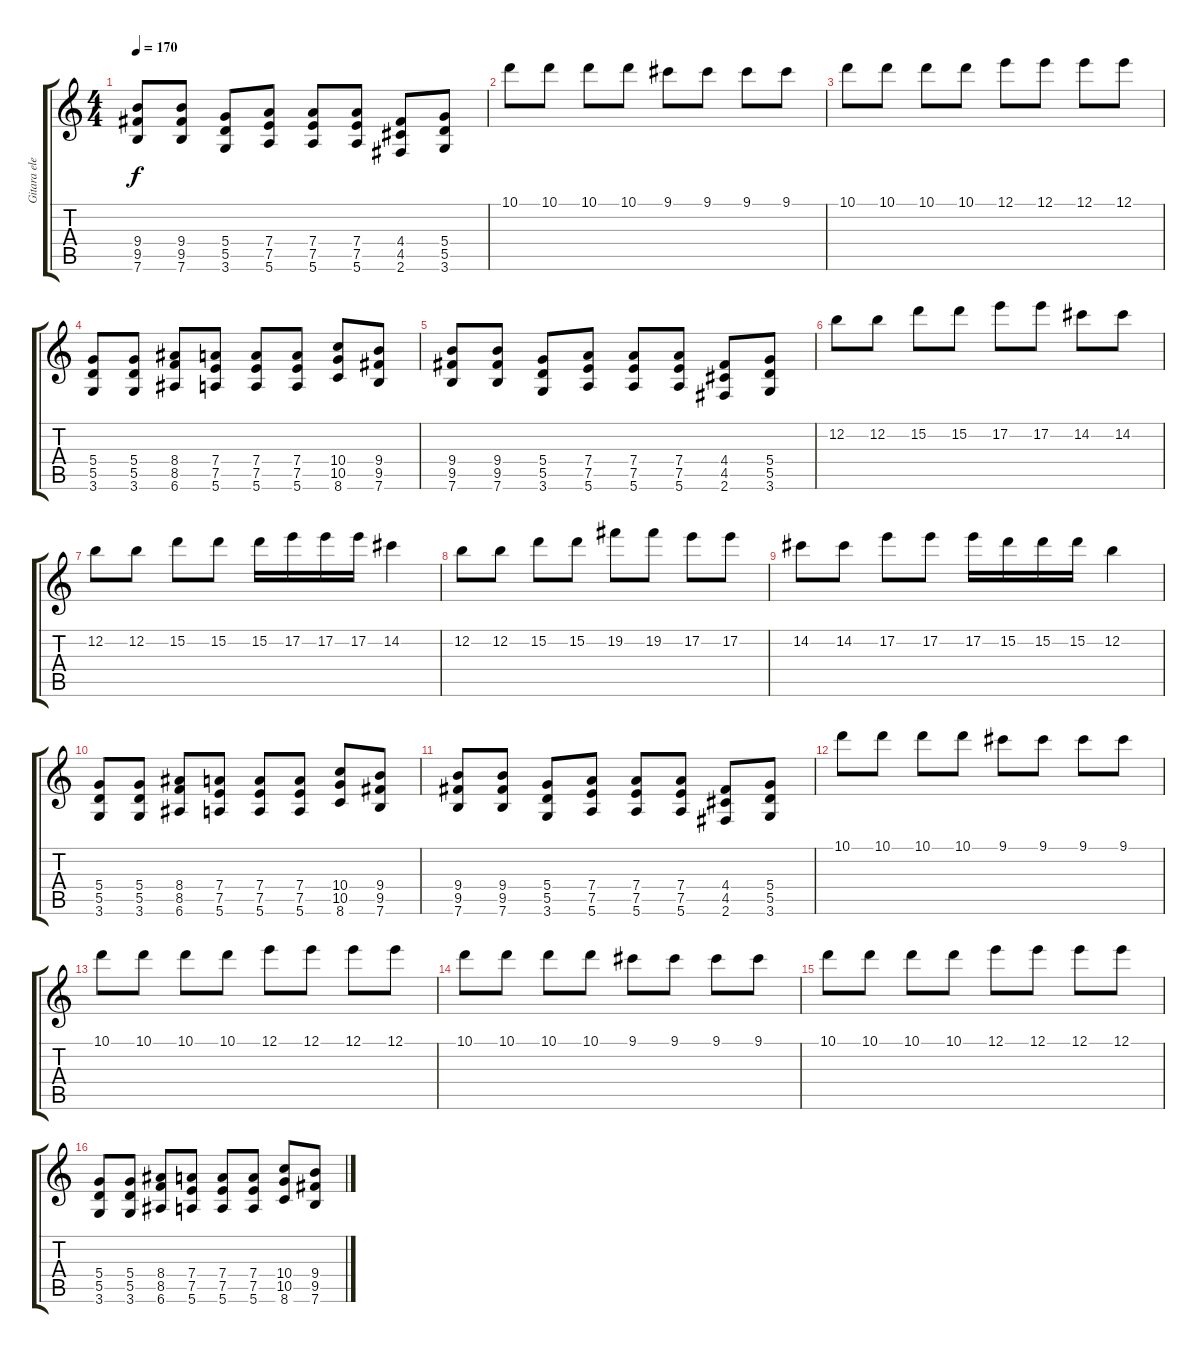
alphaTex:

\track ("Gitara elektryczna" "Gitara ele") {instrument distortionguitar}
\staff {score tabs}
\tuning (E4 B3 G3 D3 A2 E2) {hide}
\ts (4 4)
\tempo 170
\clef g2
\ks c
(9.4 9.5 7.6).8{dy f} (9.4 9.5 7.6).8 (5.4 5.5 3.6).8 (7.4 7.5 5.6).8 (7.4 7.5 5.6).8 (7.4 7.5 5.6).8 (4.4 4.5 2.6).8 (5.4 5.5 3.6).8 |
10.1.8 10.1.8 10.1.8 10.1.8 9.1.8 9.1.8 9.1.8 9.1.8 |
10.1.8 10.1.8 10.1.8 10.1.8 12.1.8 12.1.8 12.1.8 12.1.8 |
(5.4 5.5 3.6).8 (5.4 5.5 3.6).8 (8.4 8.5 6.6).8 (7.4 7.5 5.6).8 (7.4 7.5 5.6).8 (7.4 7.5 5.6).8 (10.4 10.5 8.6).8 (9.4 9.5 7.6).8 |
(9.4 9.5 7.6).8 (9.4 9.5 7.6).8 (5.4 5.5 3.6).8 (7.4 7.5 5.6).8 (7.4 7.5 5.6).8 (7.4 7.5 5.6).8 (4.4 4.5 2.6).8 (5.4 5.5 3.6).8 |
12.2.8 12.2.8 15.2.8 15.2.8 17.2.8 17.2.8 14.2.8 14.2.8 |
12.2.8 12.2.8 15.2.8 15.2.8 15.2.16 17.2.16 17.2.16 17.2.16 14.2.4 |
12.2.8 12.2.8 15.2.8 15.2.8 19.2.8 19.2.8 17.2.8 17.2.8 |
14.2.8 14.2.8 17.2.8 17.2.8 17.2.16 15.2.16 15.2.16 15.2.16 12.2.4 |
(5.4 5.5 3.6).8 (5.4 5.5 3.6).8 (8.4 8.5 6.6).8 (7.4 7.5 5.6).8 (7.4 7.5 5.6).8 (7.4 7.5 5.6).8 (10.4 10.5 8.6).8 (9.4 9.5 7.6).8 |
(9.4 9.5 7.6).8 (9.4 9.5 7.6).8 (5.4 5.5 3.6).8 (7.4 7.5 5.6).8 (7.4 7.5 5.6).8 (7.4 7.5 5.6).8 (4.4 4.5 2.6).8 (5.4 5.5 3.6).8 |
10.1.8 10.1.8 10.1.8 10.1.8 9.1.8 9.1.8 9.1.8 9.1.8 |
10.1.8 10.1.8 10.1.8 10.1.8 12.1.8 12.1.8 12.1.8 12.1.8 |
10.1.8 10.1.8 10.1.8 10.1.8 9.1.8 9.1.8 9.1.8 9.1.8 |
10.1.8 10.1.8 10.1.8 10.1.8 12.1.8 12.1.8 12.1.8 12.1.8 |
(5.4 5.5 3.6).8 (5.4 5.5 3.6).8 (8.4 8.5 6.6).8 (7.4 7.5 5.6).8 (7.4 7.5 5.6).8 (7.4 7.5 5.6).8 (10.4 10.5 8.6).8 (9.4 9.5 7.6).8
